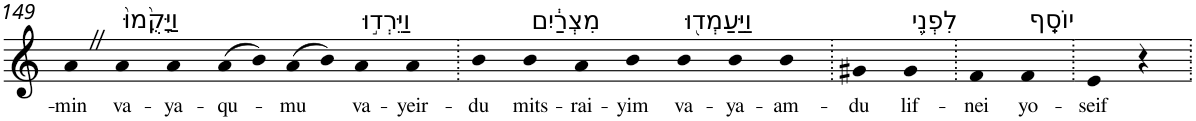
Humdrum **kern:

**kern	**text
*part1	*part1
*staff1	*staff1
*I"Piano	*
*I'Pno	*
!!LO:PB:g=z
*clefG2	*
*k[]	*
=149	=149
!	!LO:LY:b
4aZ	-min
!LO:TX:a:t=וַיָּקֻ֙מוּ֙	!
!	!LO:LY:b
4a	va-
!	!LO:LY:b
4a	-ya-
!	!LO:LY:b
(>8a	-qu-
8b)	.
!	!LO:LY:b
(>8a	-mu
8b)	.
!LO:TX:a:t=וַיֵּרְד֣וּ	!
!	!LO:LY:b
4a	va-
!	!LO:LY:b
4a	-yeir-
=150.	=150.
!	!LO:LY:b
4b	-du
!LO:TX:a:t=מִצְרַ֔יִם	!
!	!LO:LY:b
4b	mits-
!	!LO:LY:b
4a	-rai-
!	!LO:LY:b
4b	-yim
!LO:TX:a:t=וַיַּעַמְד֖וּ	!
!	!LO:LY:b
4b	va-
!	!LO:LY:b
4b	-ya-
!	!LO:LY:b
4b	-am-
=151.	=151.
!	!LO:LY:b
4g#X	-du
!LO:TX:a:t=לִפְנֵ֥י	!
!	!LO:LY:b
4g#	lif-
=152.	=152.
!	!LO:LY:b
4f	-nei
!LO:TX:a:t=יוֹסֵֽף	!
!	!LO:LY:b
4f	yo-
=153.	=153.
!	!LO:LY:b
4e	-seif
4r	.
=.	=.
*-	*-
